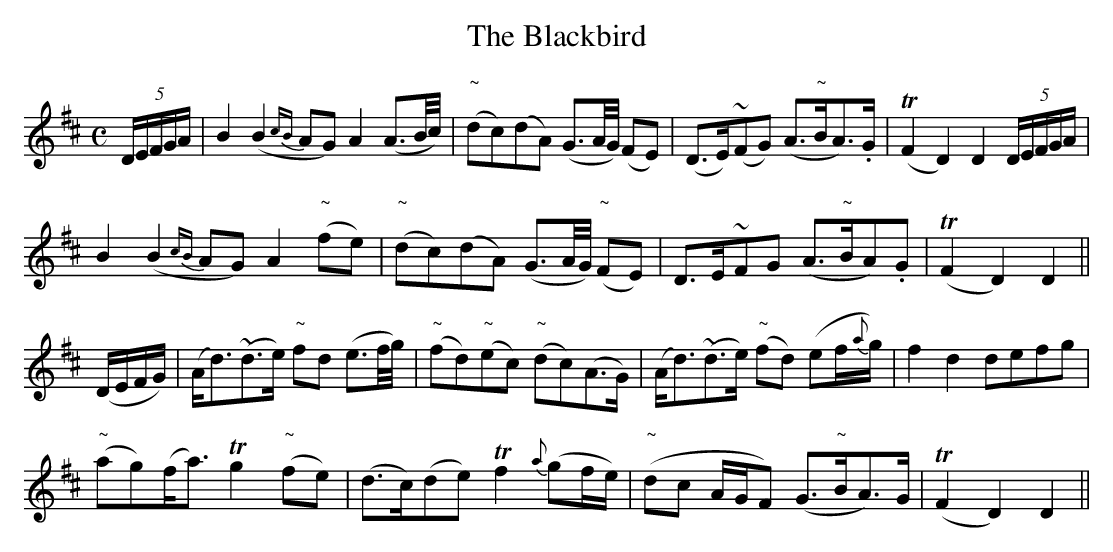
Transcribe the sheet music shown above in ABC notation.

X:1
T: The Blackbird
M: C
L: 1/8
K: D
(5D/E/F/G/A/|B2 (B2{cB}AG) A2 (A3/2B/4c/4)|"~"(dc)(dA) (G3/2A/4G/4) (FE)|(D>E)(~FG) (A>"~"BA>).G|T(F2 D2) D2 (5D/E/F/G/A/|
B2 (B2{cB}AG) A2 "~"(fe)|"~"(dc)(dA) (G3/2A/4G/4) ("~"FE)|D>E~FG (A>"~"BA).G|T(F2 D2) D2||
(D/E/F/G/)|(A<d)(~d>e) "~"fd (e3/2f/4g/4)|"~"(fd)"~"(ec) "~"(dc)(A>G)|(A<d)(~d>e) "~"(fd) (ef/{a}g/)|f2 d2 defg|
"~"(ag)(f<a) Tg2 "~"(fe)|(d>c)(de) Tf2 {a}(gf/e/)|"~"(dc A/G/F) (G>"~"BA>)G|T(F2 D2) D2||
